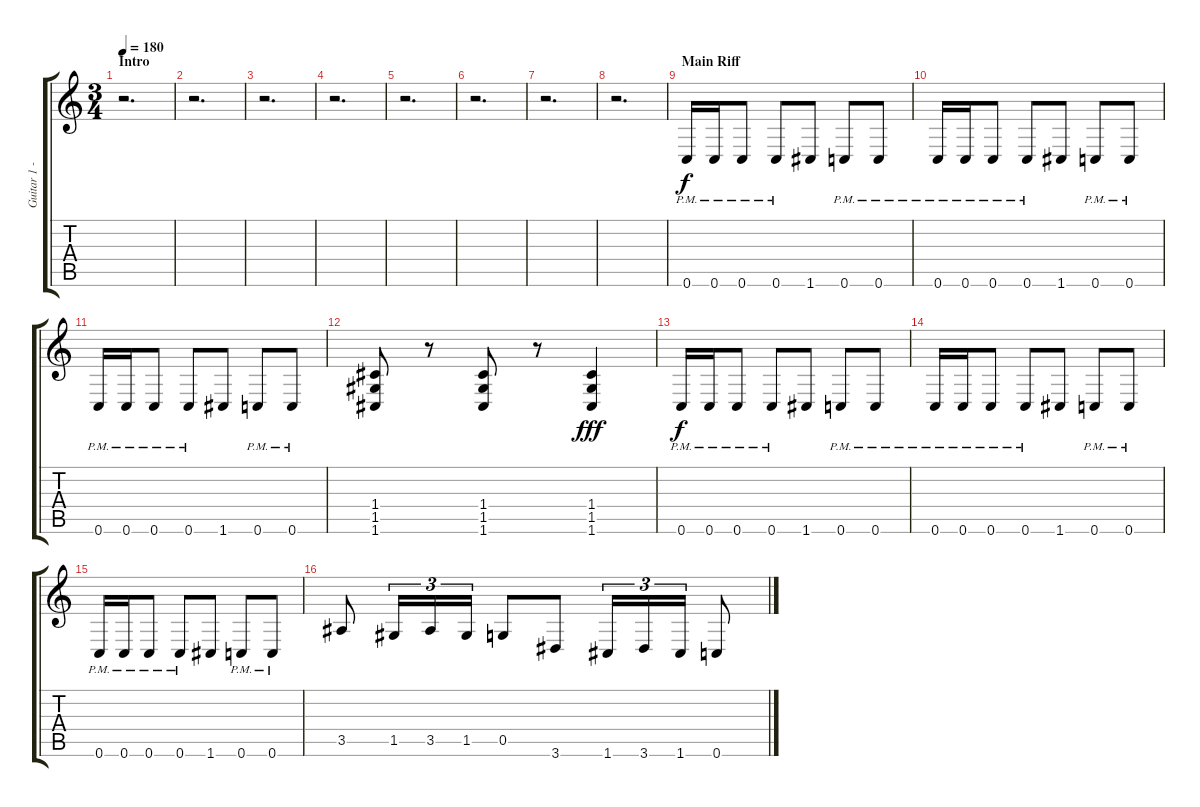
\track ("Guitar 1 - Mario" "Guitar 1 -") {instrument distortionguitar}
\staff {score tabs}
\tuning (D4 A3 F3 C3 G2 C2) {hide}
\ts (3 4)
\section ("" "Intro")
\tempo 180
\clef g2
\ks c
r.2{d dy f instrument distortionguitar} |
r.2{d} |
r.2{d} |
r.2{d} |
r.2{d} |
r.2{d} |
r.2{d} |
r.2{d} |
\section ("" "Main Riff")
0.6{pm}.16 0.6{pm}.16 0.6{pm}.8 0.6{pm}.8 1.6.8 0.6{pm}.8 0.6{pm}.8 |
0.6{pm}.16 0.6{pm}.16 0.6{pm}.8 0.6{pm}.8 1.6.8 0.6{pm}.8 0.6{pm}.8 |
0.6{pm}.16 0.6{pm}.16 0.6{pm}.8 0.6{pm}.8 1.6.8 0.6{pm}.8 0.6{pm}.8 |
(1.4 1.5 1.6).8 r.8 (1.4 1.5 1.6).8 r.8 (1.4 1.5 1.6).4{dy fff} |
0.6{pm}.16{dy f} 0.6{pm}.16 0.6{pm}.8 0.6{pm}.8 1.6.8 0.6{pm}.8 0.6{pm}.8 |
0.6{pm}.16 0.6{pm}.16 0.6{pm}.8 0.6{pm}.8 1.6.8 0.6{pm}.8 0.6{pm}.8 |
0.6{pm}.16 0.6{pm}.16 0.6{pm}.8 0.6{pm}.8 1.6.8 0.6{pm}.8 0.6{pm}.8 |
3.5.8 1.5.16{tu (3 2)} 3.5.16{tu (3 2)} 1.5.16{tu (3 2)} 0.5.8 3.6.8 1.6.16{tu (3 2)} 3.6.16{tu (3 2)} 1.6.16{tu (3 2)} 0.6.8
